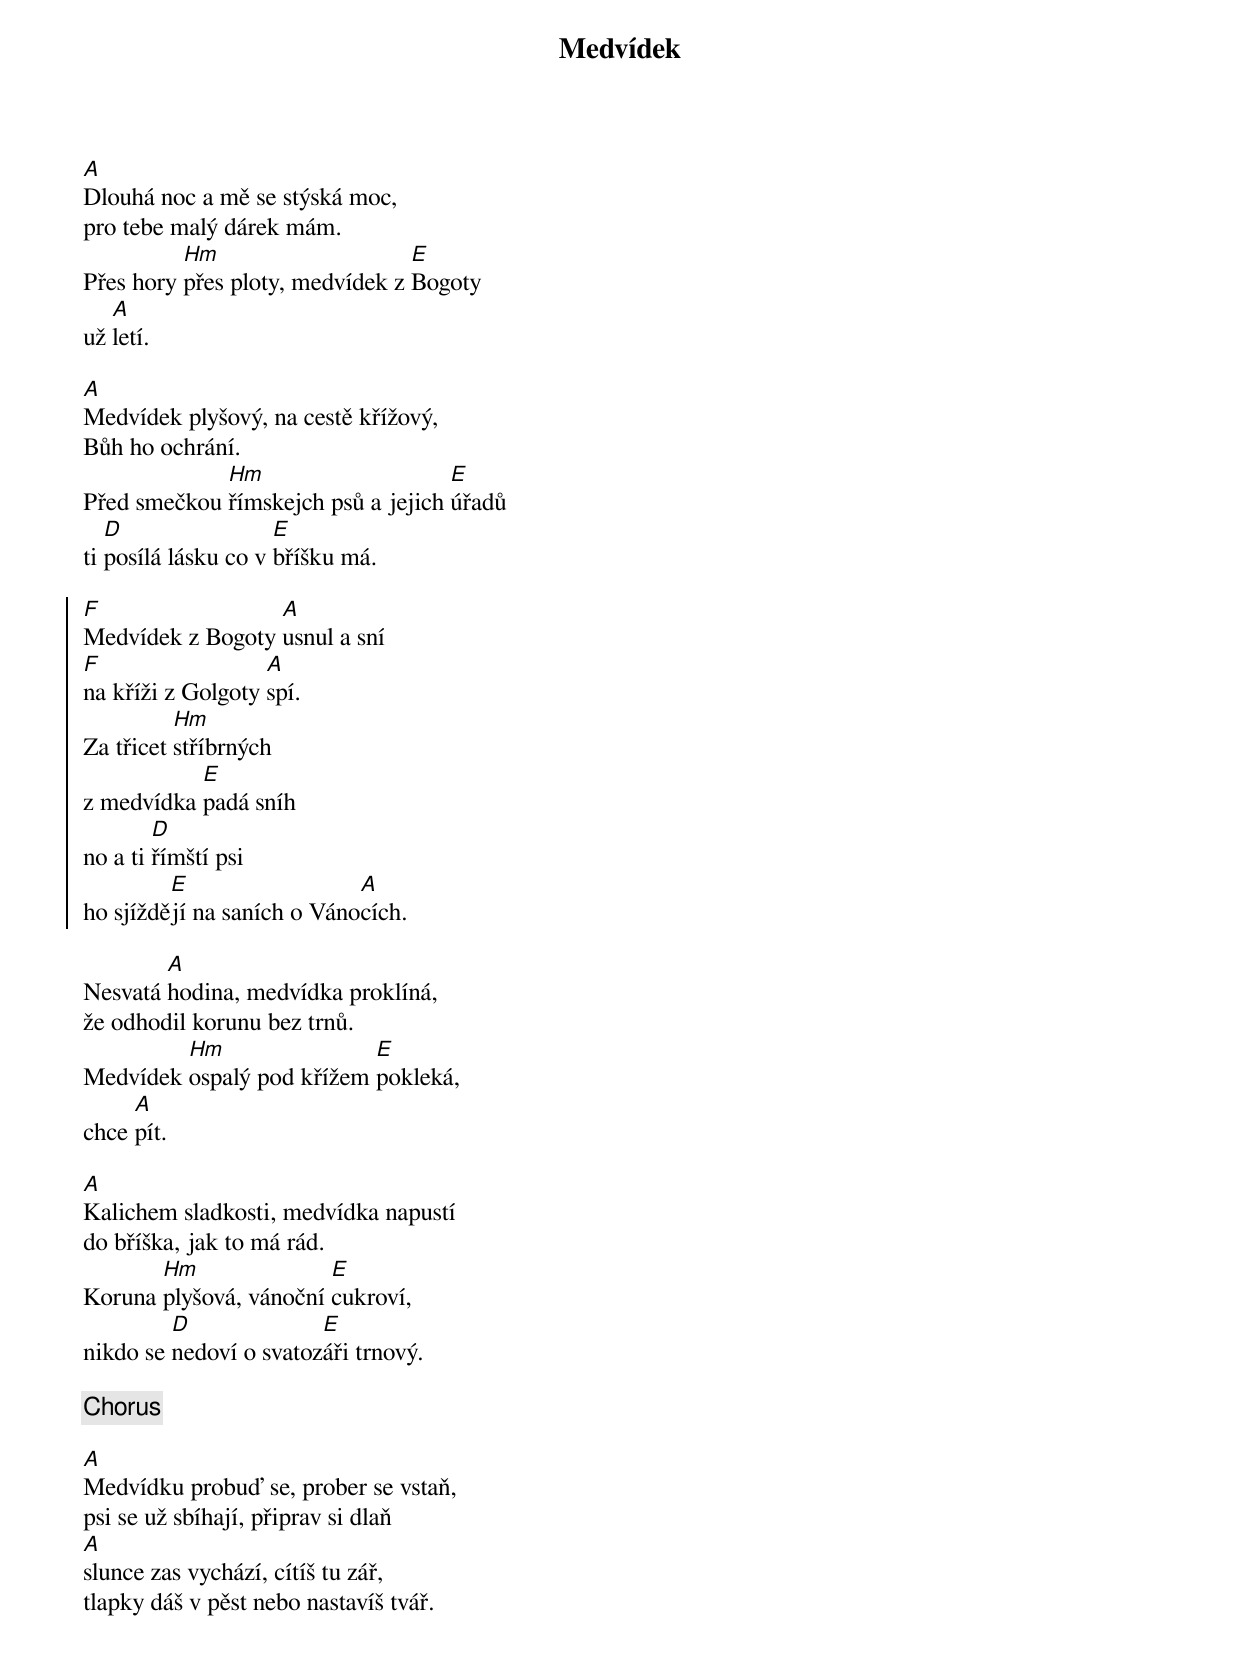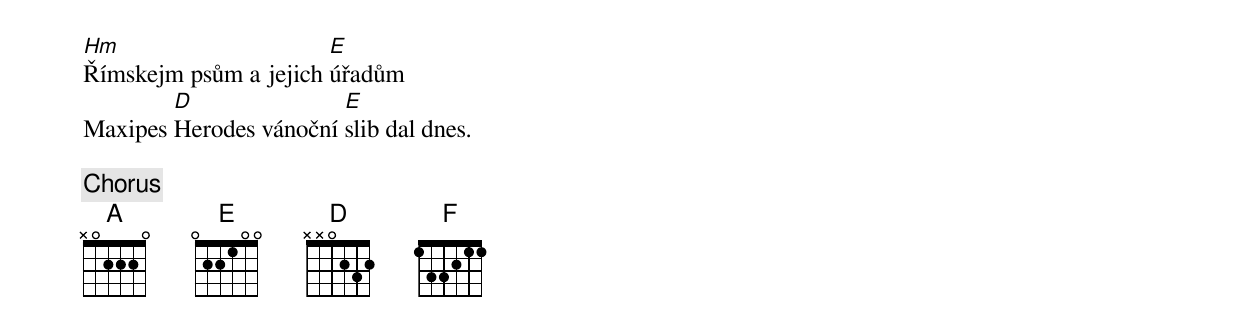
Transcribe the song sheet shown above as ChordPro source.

{title: Medvídek}
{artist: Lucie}
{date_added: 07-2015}
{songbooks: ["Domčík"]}
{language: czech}
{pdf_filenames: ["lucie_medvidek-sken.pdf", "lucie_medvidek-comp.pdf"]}
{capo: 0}
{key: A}
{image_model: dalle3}
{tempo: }
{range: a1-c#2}
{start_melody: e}

{start_of_verse}
[A]Dlouhá noc a mě se stýská moc,
pro tebe malý dárek mám.
Přes hory [Hm]přes ploty, medvídek z [E]Bogoty
už [A]letí.
{end_of_verse}

{start_of_verse}
[A]Medvídek plyšový, na cestě křížový,
Bůh ho ochrání.
Před smečkou [Hm]římskejch psů a jejich [E]úřadů
ti [D]posílá lásku co v [E]bříšku má.
{end_of_verse}

{start_of_chorus}
[F]Medvídek z Bogoty [A]usnul a sní
[F]na kříži z Golgoty [A]spí.
Za třicet [Hm]stříbrných
z medvídka [E]padá sníh
no a ti [D]římští psi
ho sjíždě[E]jí na saních o Váno[A]cích.
{end_of_chorus}

{start_of_verse}
Nesvatá [A]hodina, medvídka proklíná,
že odhodil korunu bez trnů.
Medvídek [Hm]ospalý pod křížem [E]pokleká,
chce [A]pít.
{end_of_verse}

{start_of_verse}
[A]Kalichem sladkosti, medvídka napustí
do bříška, jak to má rád.
Koruna [Hm]plyšová, vánoční [E]cukroví,
nikdo se [D]nedoví o svatoz[E]áři trnový.
{end_of_verse}

{chorus}

{start_of_bridge}
[A]Medvídku probuď se, prober se vstaň,
psi se už sbíhají, připrav si dlaň
[A]slunce zas vychází, cítíš tu zář,
tlapky dáš v pěst nebo nastavíš tvář.
[Hm]Římskejm psům a jejich [E]úřadům
Maxipes [D]Herodes vánoční [E]slib dal dnes.
{end_of_bridge}

{chorus}
